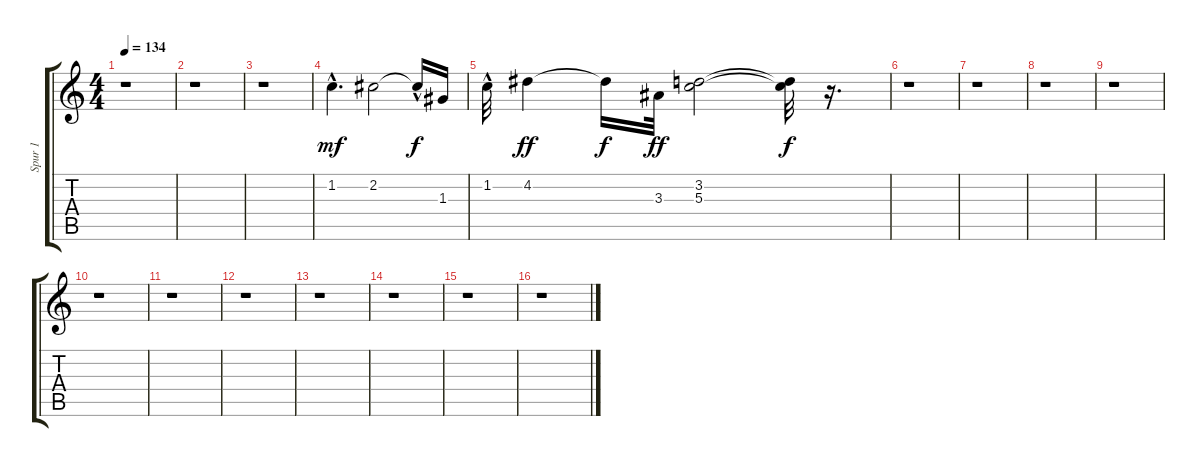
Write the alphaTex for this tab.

\track ("Spur 1" "Spur 1") {instrument electricguitarjazz}
\staff {score tabs}
\tuning (E4 B3 G3 D3 A2 E2) {hide}
\ts (4 4)
\tempo 134
\clef g2
\ks c
r.1{dy mf} |
r.1 |
r.1 |
1.2{hac}.4{d} 2.2.2 2.2{hac t}.16{dy f} 1.3.16 |
1.2{hac}.32 4.2.4{dy ff} 4.2{t}.16{dy f} 3.3.32{dy ff} (3.2 5.3).2 (3.2{t} 5.3{t}).32{dy f} r.16{d} |
r.1 |
r.1 |
r.1 |
r.1 |
r.1 |
r.1 |
r.1 |
r.1 |
r.1 |
r.1 |
r.1
